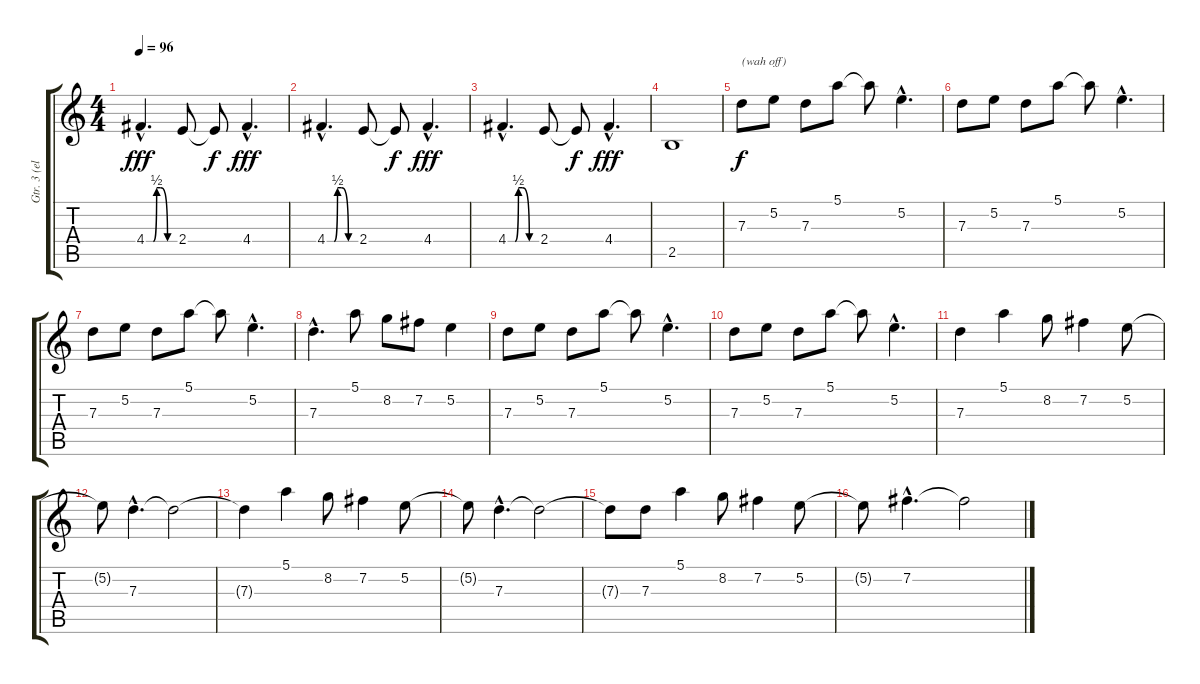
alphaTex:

\track ("Gtr. 3 (elec.)" "Gtr. 3 (el") {instrument overdrivenguitar}
\staff {score tabs}
\tuning (E4 B3 G3 D3 A2 E2) {hide}
\ts (4 4)
\tempo 96
\clef g2
\ks c
4.4{be (custom 0 0 15 0 22 2 30 2 45 0 60 0) hac}.4{d dy fff} 2.4.8 2.4{t}.8{dy f} 4.4{hac}.4{d dy fff} |
4.4{be (custom 0 0 15 0 22 2 30 2 45 0 60 0) hac}.4{d} 2.4.8 2.4{t}.8{dy f} 4.4{hac}.4{d dy fff} |
4.4{be (custom 0 0 15 0 22 2 30 2 45 0 60 0) hac}.4{d} 2.4.8 2.4{t}.8{dy f} 4.4{hac}.4{d dy fff} |
2.5.1 |
7.3.8{txt "(wah off)" dy f} 5.2.8 7.3.8 5.1.8 5.1{t}.8 5.2{hac}.4{d} |
7.3.8 5.2.8 7.3.8 5.1.8 5.1{t}.8 5.2{hac}.4{d} |
7.3.8 5.2.8 7.3.8 5.1.8 5.1{t}.8 5.2{hac}.4{d} |
7.3{hac}.4{d} 5.1.8 8.2.8 7.2.8 5.2.4 |
7.3.8 5.2.8 7.3.8 5.1.8 5.1{t}.8 5.2{hac}.4{d} |
7.3.8 5.2.8 7.3.8 5.1.8 5.1{t}.8 5.2{hac}.4{d} |
7.3.4 5.1.4 8.2.8 7.2.4 5.2.8 |
5.2{t}.8 7.3{hac}.4{d} 7.3{t}.2 |
7.3{t}.4 5.1.4 8.2.8 7.2.4 5.2.8 |
5.2{t}.8 7.3{hac}.4{d} 7.3{t}.2 |
7.3{t}.8 7.3.8 5.1.4 8.2.8 7.2.4 5.2.8 |
5.2{t}.8 7.2{hac}.4{d} 7.2{t}.2
